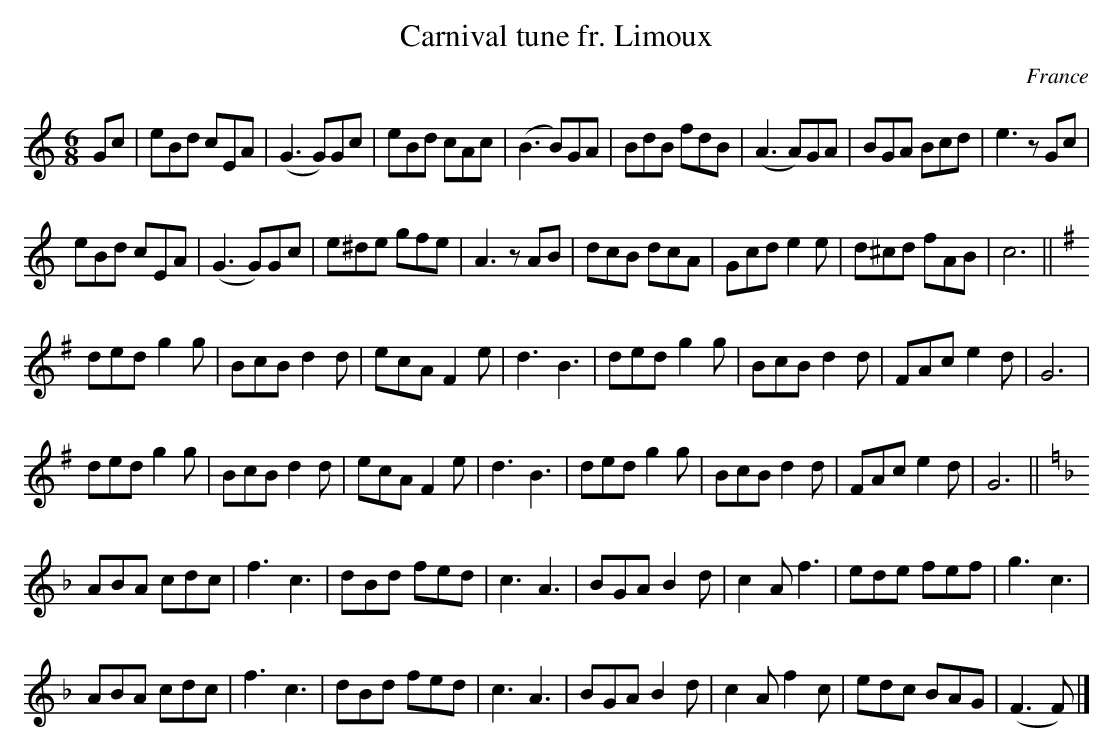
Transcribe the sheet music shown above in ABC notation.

X:1
T:Carnival tune fr. Limoux
M:6/8
O:France
K:C major
Gc|\
eBd cEA|(G3 G)Gc|eBd cAc|(B3 B)GA|\
BdB fdB|(A3 A)GA|BGA Bcd|e3 zGc|
eBd cEA|(G3 G)Gc|e^de gfe|A3 zAB|\
dcB dcA|Gcd e2e|d^cd fAB|c6||
K:G
ded g2g|BcB d2d|ecA F2e|d3 B3|\
ded g2g|BcB d2d|FAc e2d|G6|
ded g2g|BcB d2d|ecA F2e|d3 B3|\
ded g2g|BcB d2d|FAc e2d|G6||
K:F
ABA cdc|f3 c3|dBd fed|c3 A3|\
BGA B2d|c2A f3|ede fef|g3 c3|
ABA cdc|f3 c3|dBd fed|c3 A3|\
BGA B2d|c2A f2c|edc BAG|(F3 F)|]
